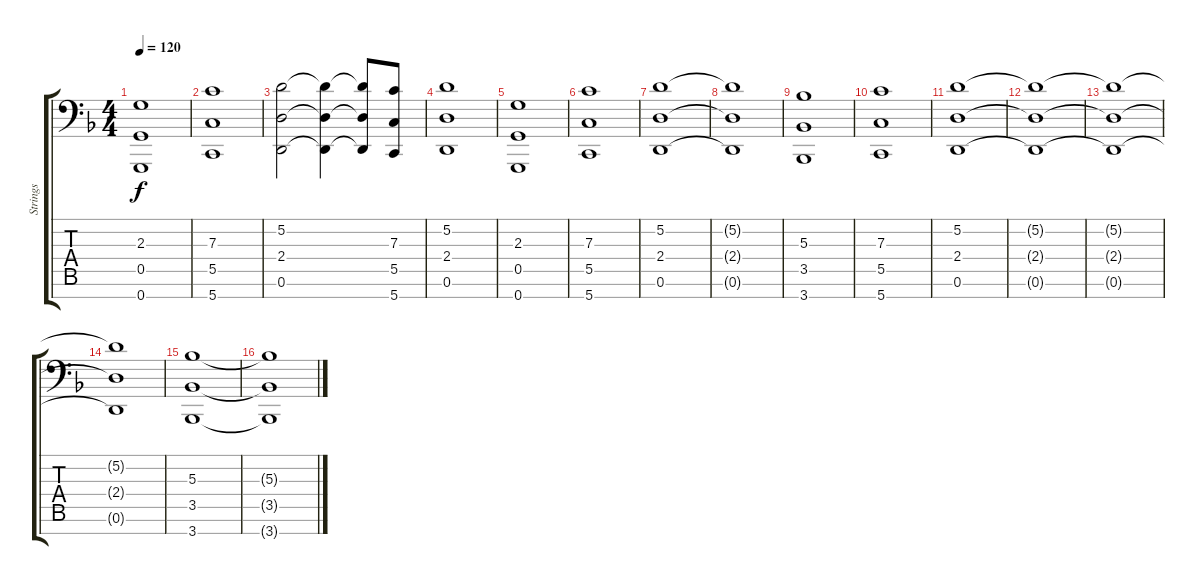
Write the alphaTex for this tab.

\track ("Strings" "Strings") {instrument stringensemble2}
\staff {score tabs}
\tuning (D4 A3 F3 C3 G2 D2 G1) {hide}
\ts (4 4)
\tempo 120
\clef f4
\ks f
(2.3 0.5 0.7).1{dy f} |
(7.3 5.5 5.7).1 |
(5.2 2.4 0.6).2 (5.2{t} 2.4{t} 0.6{t}).4 (5.2{t} 2.4{t} 0.6{t}).8 (7.3 5.5 5.7).8{instrument stringensemble1} |
(5.2 2.4 0.6).1{instrument stringensemble2} |
(2.3 0.5 0.7).1 |
(7.3 5.5 5.7).1 |
(5.2 2.4 0.6).1 |
(5.2{t} 2.4{t} 0.6{t}).1 |
(5.3 3.5 3.7).1 |
(7.3 5.5 5.7).1 |
(5.2 2.4 0.6).1 |
(5.2{t} 2.4{t} 0.6{t}).1 |
(5.2{t} 2.4{t} 0.6{t}).1 |
(5.2{t} 2.4{t} 0.6{t}).1 |
(5.3 3.5 3.7).1 |
(5.3{t} 3.5{t} 3.7{t}).1
